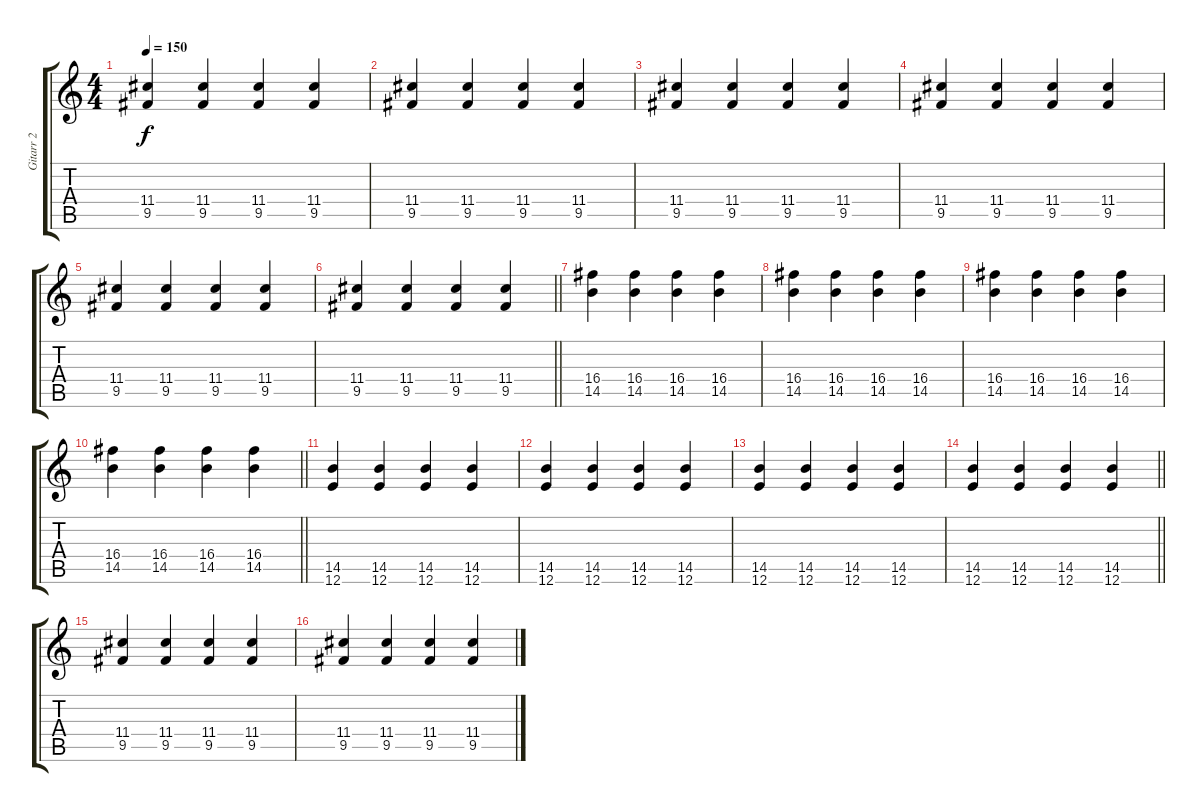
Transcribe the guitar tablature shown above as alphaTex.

\track ("Gitarr 2" "Gitarr 2") {instrument overdrivenguitar}
\staff {score tabs}
\tuning (E4 B3 G3 D3 A2 E2) {hide}
\ts (4 4)
\tempo 150
\clef g2
\ks c
(11.4 9.5).4{dy f} (11.4 9.5).4 (11.4 9.5).4 (11.4 9.5).4 |
(11.4 9.5).4 (11.4 9.5).4 (11.4 9.5).4 (11.4 9.5).4 |
(11.4 9.5).4 (11.4 9.5).4 (11.4 9.5).4 (11.4 9.5).4 |
(11.4 9.5).4 (11.4 9.5).4 (11.4 9.5).4 (11.4 9.5).4 |
(11.4 9.5).4 (11.4 9.5).4 (11.4 9.5).4 (11.4 9.5).4 |
\barLineRight lightlight
(11.4 9.5).4 (11.4 9.5).4 (11.4 9.5).4 (11.4 9.5).4 |
(16.4 14.5).4 (16.4 14.5).4 (16.4 14.5).4 (16.4 14.5).4 |
(16.4 14.5).4 (16.4 14.5).4 (16.4 14.5).4 (16.4 14.5).4 |
(16.4 14.5).4 (16.4 14.5).4 (16.4 14.5).4 (16.4 14.5).4 |
\barLineRight lightlight
(16.4 14.5).4 (16.4 14.5).4 (16.4 14.5).4 (16.4 14.5).4 |
(14.5 12.6).4 (14.5 12.6).4 (14.5 12.6).4 (14.5 12.6).4 |
(14.5 12.6).4 (14.5 12.6).4 (14.5 12.6).4 (14.5 12.6).4 |
(14.5 12.6).4 (14.5 12.6).4 (14.5 12.6).4 (14.5 12.6).4 |
\barLineRight lightlight
(14.5 12.6).4 (14.5 12.6).4 (14.5 12.6).4 (14.5 12.6).4 |
(11.4 9.5).4 (11.4 9.5).4 (11.4 9.5).4 (11.4 9.5).4 |
(11.4 9.5).4 (11.4 9.5).4 (11.4 9.5).4 (11.4 9.5).4
